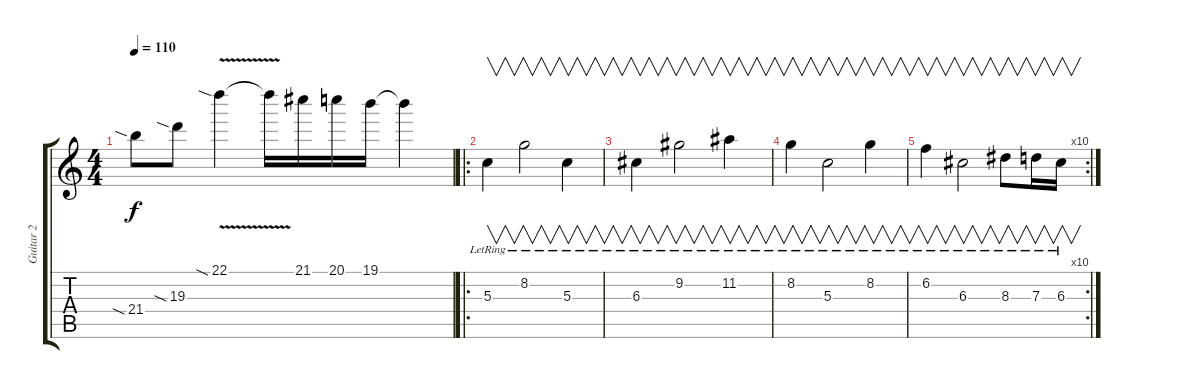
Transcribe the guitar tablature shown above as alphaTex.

\track ("Guitar 2" "Guitar 2") {instrument overdrivenguitar}
\staff {score tabs}
\tuning (E4 B3 G3 D3 A2 E2) {hide}
\ts (4 4)
\tempo 110
\clef g2
\ks c
21.4{sia}.8{dy f instrument overdrivenguitar} 19.3{sia}.8 22.1{v sia}.4 22.1{t}.16 21.1.16 20.1.16 19.1.16 19.1{t}.4 |
\ro
5.3{lr}.4{v} 8.2{lr}.2{v} 5.3{lr}.4{v} |
6.3{lr}.4{v} 9.2{lr}.2{v} 11.2{lr}.4{v} |
8.2{lr}.4{v} 5.3{lr}.2{v} 8.2{lr}.4{v} |
\rc 10
6.2{lr}.4{v} 6.3{lr}.2{v} 8.3{lr}.8{v} 7.3{lr}.16{v} 6.3{lr}.16{v}
